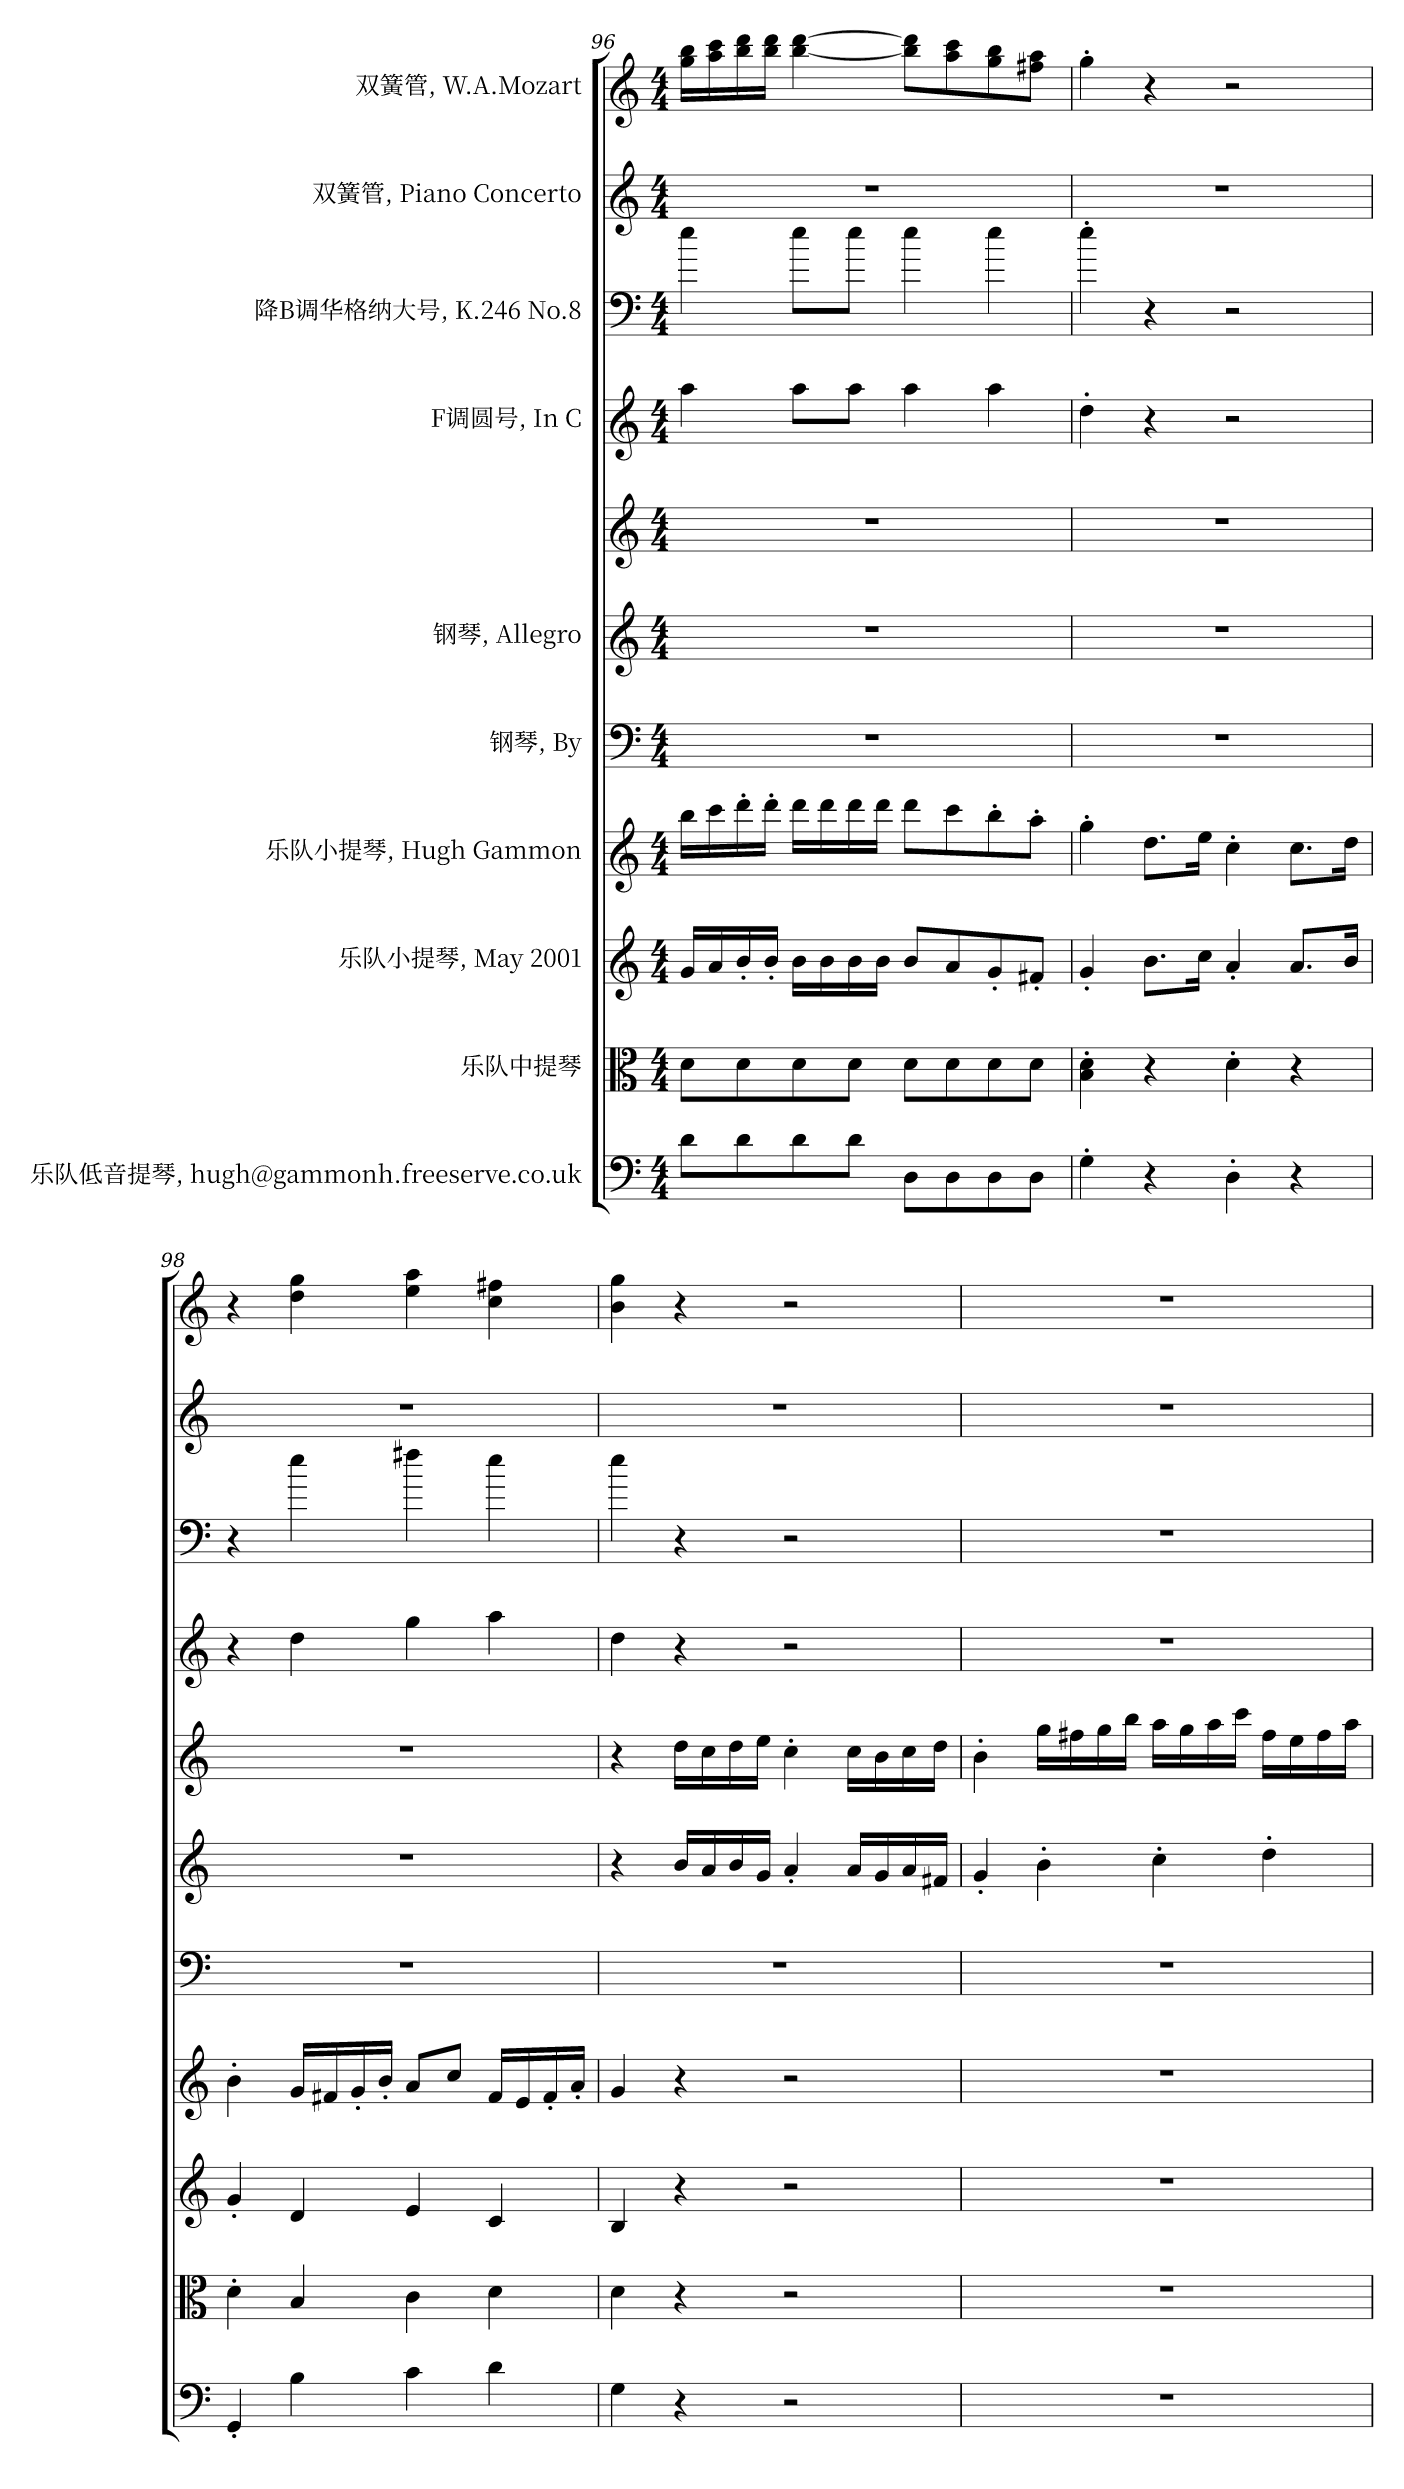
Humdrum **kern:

**kern	**kern	**kern	**kern	**kern	**kern	**kern	**kern	**kern	**kern	**kern
*part10	*part9	*part8	*part7	*part6	*part5	*part5	*part4	*part3	*part2	*part1
*staff11	*staff10	*staff9	*staff8	*staff7	*staff6	*staff5	*staff4	*staff3	*staff2	*staff1
*I"乐队低音提琴, hugh@gammonh.freeserve.co.uk	*I"乐队中提琴	*I"乐队小提琴, May 2001	*I"乐队小提琴, Hugh Gammon	*I"钢琴,       By	*I"钢琴, Allegro	*	*I"F调圆号, In C	*I"降B调华格纳大号, K.246 No.8	*I"双簧管, Piano Concerto	*I"双簧管, W.A.Mozart
*clefF4	*clefC3	*clefG2	*clefG2	*clefF4	*clefG2	*clefG2	*clefG2	*clefF4	*clefG2	*clefG2
*ITrd7c12	*	*	*	*	*	*	*ITrd4c7	*ITrd1c2	*	*
*k[]	*k[]	*k[]	*k[]	*k[]	*k[]	*k[]	*k[b-]	*k[b-e-]	*k[]	*k[]
*M4/4	*M4/4	*M4/4	*M4/4	*M4/4	*M4/4	*M4/4	*M4/4	*M4/4	*M4/4	*M4/4
=96	=96	=96	=96	=96	=96	=96	=96	=96	=96	=96
8D\L	8d\L	16g/LL	16bb\LL	1r	1r	1r	4dd\	4dd\	1r	16gg\ 16bb\LL
.	.	16a/	16ccc\	.	.	.	.	.	.	16aa\ 16ccc\
8D\	8d\	16b'/	16ddd'\	.	.	.	.	.	.	16bb\ 16ddd\
.	.	16b'/JJ	16ddd'\JJ	.	.	.	.	.	.	16bb\ 16ddd\JJ
8D\	8d\	16b\LL	16ddd\LL	.	.	.	8dd\L	8dd\L	.	[4bb\ [4ddd\
.	.	16b\	16ddd\	.	.	.	.	.	.	.
8D\J	8d\J	16b\	16ddd\	.	.	.	8dd\J	8dd\J	.	.
.	.	16b\JJ	16ddd\JJ	.	.	.	.	.	.	.
8DD\L	8d\L	8b/L	8ddd\L	.	.	.	4dd\	4dd\	.	8bb\] 8ddd\]L
8DD\	8d\	8a/	8ccc\	.	.	.	.	.	.	8aa\ 8ccc\
8DD\	8d\	8g'/	8bb'\	.	.	.	4dd\	4dd\	.	8gg\ 8bb\
8DD\J	8d\J	8f#X'/J	8aa'\J	.	.	.	.	.	.	8ff#X\ 8aa\J
!!LO:PB:g=z
=97	=97	=97	=97	=97	=97	=97	=97	=97	=97	=97
4GG'\	4B\' 4d\'	4g'/	4gg'\	1r	1r	1r	4g'\	4dd'\	1r	4gg'\
4r	4r	8.b\L	8.dd\L	.	.	.	4r	4r	.	4r
.	.	16cc\Jk	16ee\Jk	.	.	.	.	.	.	.
4DD'\	4d'\	4a'/	4cc'\	.	.	.	2r	2r	.	2r
4r	4r	8.a/L	8.cc\L	.	.	.	.	.	.	.
.	.	16b/Jk	16dd\Jk	.	.	.	.	.	.	.
=98	=98	=98	=98	=98	=98	=98	=98	=98	=98	=98
4GGG'/	4d'\	4g'/	4b'\	1r	1r	1r	4r	4r	1r	4r
4BB\	4B/	4d/	16g/LL	.	.	.	4g\	4dd\	.	4dd\ 4gg\
.	.	.	16f#X/	.	.	.	.	.	.	.
.	.	.	16g'/	.	.	.	.	.	.	.
.	.	.	16b'/JJ	.	.	.	.	.	.	.
4C\	4c\	4e/	8a/L	.	.	.	4cc\	4een\	.	4ee\ 4aa\
.	.	.	8cc/J	.	.	.	.	.	.	.
4D\	4d\	4c/	16f#/LL	.	.	.	4dd\	4dd\	.	4cc\ 4ff#X\
.	.	.	16e/	.	.	.	.	.	.	.
.	.	.	16f#'/	.	.	.	.	.	.	.
.	.	.	16a'/JJ	.	.	.	.	.	.	.
=99	=99	=99	=99	=99	=99	=99	=99	=99	=99	=99
4GG\	4d\	4B/	4g/	1r	4r	4r	4g\	4dd\	1r	4b\ 4gg\
4r	4r	4r	4r	.	16b/LL	16dd\LL	4r	4r	.	4r
.	.	.	.	.	16a/	16cc\	.	.	.	.
.	.	.	.	.	16b/	16dd\	.	.	.	.
.	.	.	.	.	16g/JJ	16ee\JJ	.	.	.	.
2r	2r	2r	2r	.	4a'/	4cc'\	2r	2r	.	2r
.	.	.	.	.	16a/LL	16cc\LL	.	.	.	.
.	.	.	.	.	16g/	16b\	.	.	.	.
.	.	.	.	.	16a/	16cc\	.	.	.	.
.	.	.	.	.	16f#X/JJ	16dd\JJ	.	.	.	.
!!LO:PB:g=z
=100	=100	=100	=100	=100	=100	=100	=100	=100	=100	=100
1r	1r	1r	1r	1r	4g'/	4b'\	1r	1r	1r	1r
.	.	.	.	.	4b'\	16gg\LL	.	.	.	.
.	.	.	.	.	.	16ff#X\	.	.	.	.
.	.	.	.	.	.	16gg\	.	.	.	.
.	.	.	.	.	.	16bb\JJ	.	.	.	.
.	.	.	.	.	4cc'\	16aa\LL	.	.	.	.
.	.	.	.	.	.	16gg\	.	.	.	.
.	.	.	.	.	.	16aa\	.	.	.	.
.	.	.	.	.	.	16ccc\JJ	.	.	.	.
.	.	.	.	.	4dd'\	16ff#\LL	.	.	.	.
.	.	.	.	.	.	16ee\	.	.	.	.
.	.	.	.	.	.	16ff#\	.	.	.	.
.	.	.	.	.	.	16aa\JJ	.	.	.	.
=	=	=	=	=	=	=	=	=	=	=
*-	*-	*-	*-	*-	*-	*-	*-	*-	*-	*-
